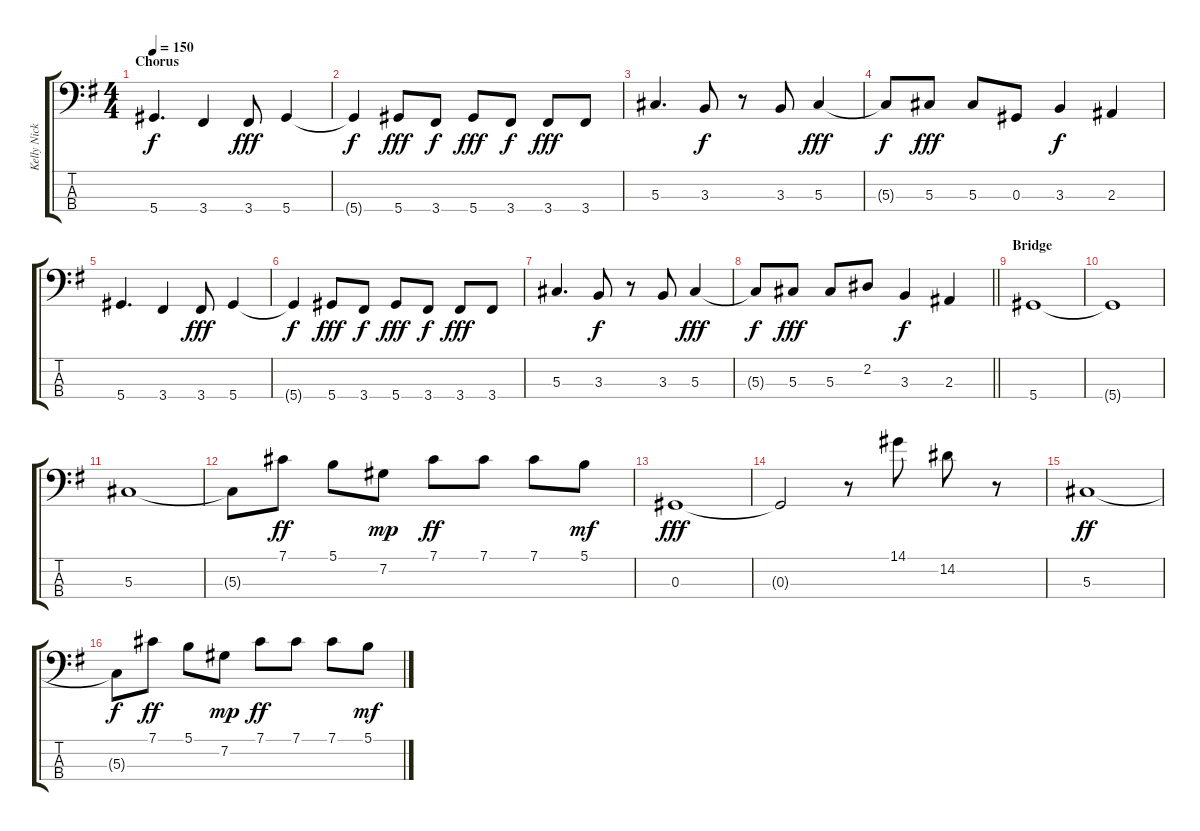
\track ("Kelly Nickels - Bass" "Kelly Nick") {instrument electricbasspick}
\staff {score tabs}
\tuning (Gb2 Db2 Ab1 Eb1) {hide}
\ts (4 4)
\section ("" "Chorus")
\tempo 150
\clef f4
\ks g
5.4.4{d dy f} 3.4.4 3.4.8{dy fff} 5.4.4 |
5.4{t}.4{dy f} 5.4.8{dy fff} 3.4.8{dy f} 5.4.8{dy fff} 3.4.8{dy f} 3.4.8{dy fff} 3.4.8 |
5.3.4{d} 3.3.8{dy f} r.8 3.3.8 5.3.4{dy fff} |
5.3{t}.8{dy f} 5.3.8{dy fff} 5.3.8 0.3.8 3.3.4{dy f} 2.3.4 |
5.4.4{d} 3.4.4 3.4.8{dy fff} 5.4.4 |
5.4{t}.4{dy f} 5.4.8{dy fff} 3.4.8{dy f} 5.4.8{dy fff} 3.4.8{dy f} 3.4.8{dy fff} 3.4.8 |
5.3.4{d} 3.3.8{dy f} r.8 3.3.8 5.3.4{dy fff} |
\barLineRight lightlight
5.3{t}.8{dy f} 5.3.8{dy fff} 5.3.8 2.2.8 3.3.4{dy f} 2.3.4 |
\section ("" "Bridge")
5.4.1 |
5.4{t}.1 |
5.3.1 |
5.3{t}.8 7.1.8{dy ff} 5.1.8 7.2.8{dy mp} 7.1.8{dy ff} 7.1.8 7.1.8 5.1.8{dy mf} |
0.3.1{dy fff} |
0.3{t}.2 r.8 14.1.8 14.2.8 r.8 |
5.3.1{dy ff} |
5.3{t}.8{dy f} 7.1.8{dy ff} 5.1.8 7.2.8{dy mp} 7.1.8{dy ff} 7.1.8 7.1.8 5.1.8{dy mf}
